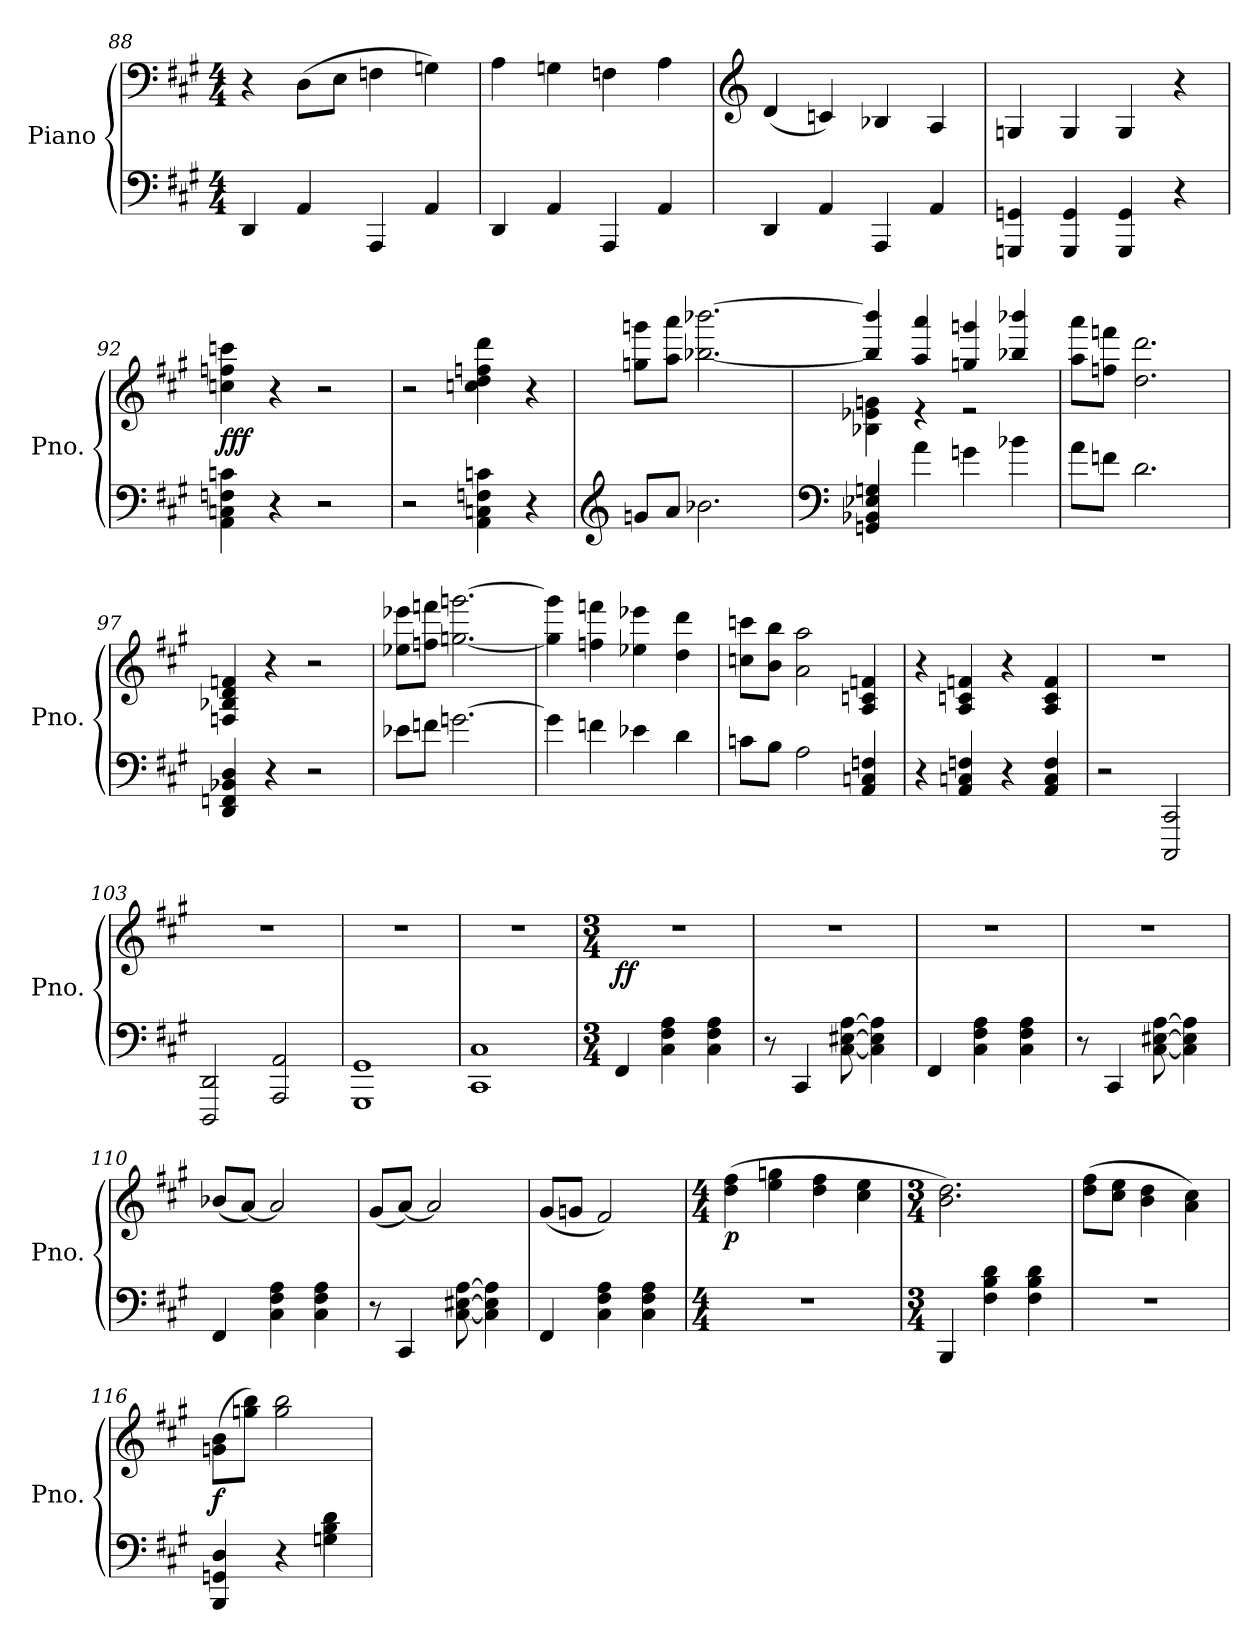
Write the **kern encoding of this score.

**kern	**kern	**dynam
*part1	*part1	*part1
*staff2	*staff1	*staff1/2
*I"Piano	*	*
*I'Pno.	*	*
*clefF4	*clefF4	*
*k[f#c#g#]	*k[f#c#g#]	*
*M4/4	*M4/4	*
=88	=88	=88
4DD/	4r	.
4AA/	(8D\L	.
.	8E\J	.
4AAA/	4Fn\	.
4AA/	4Gn\)	.
=89	=89	=89
4DD/	4A\	.
4AA/	4Gn\	.
4AAA/	4Fn\	.
4AA/	4A\	.
=90	=90	=90
*	*clefG2	*
4DD/	(4d/	.
4AA/	4cn/)	.
4AAA/	4B-X/	.
4AA/	4A/	.
=91	=91	=91
4GGGn/ 4GGn/	4Gn/	.
4GGG/ 4GG/	4G/	.
4GGG/ 4GG/	4G/	.
4r	4r	.
=92	=92	=92
!	!	!LO:DY:b
4AA\ 4Cn\ 4Fn\ 4cn\	4ccn\ 4ffn\ 4cccn\	fff
4r	4r	.
2r	2r	.
=93	=93	=93
2r	2r	.
4AA\ 4Cn\ 4Fn\ 4cn\	4ccn\ 4dd\ 4ffn\ 4ddd\	.
4r	4r	.
!!LO:LB:g=z
=94	=94	=94
*clefG2	*	*
8gn/L	8ggn\ 8gggn\L	.
8a/J	8aa\ 8aaa\J	.
2.b-X\	[2.bb-X\ [2.bbb-X\	.
=95	=95	=95
*clefF4	*	*
*	*^	*
4GGn/ 4BB-X/ 4E-X/ 4Gn/	4bb-/] 4bbb-/]	4B-X\ 4e-X\ 4gn\	.
4a\	4aa/ 4aaa/	4r	.
4gn\	4ggn/ 4gggn/	2r	.
4b-X\	4bb-X/ 4bbb-X/	.	.
*	*v	*v	*
=96	=96	=96
8a\L	8aa\ 8aaa\L	.
8fn\J	8ffn\ 8fffn\J	.
2.d\	2.dd\ 2.ddd\	.
=97	=97	=97
4DD/ 4FFn/ 4BB-X/ 4D/	4Fn/ 4B-X/ 4d/ 4fn/	.
4r	4r	.
2r	2r	.
=98	=98	=98
8e-X\L	8ee-X\ 8eee-X\L	.
8fn\J	8ffn\ 8fffn\J	.
[2.gn\	[2.ggn\ [2.gggn\	.
=99	=99	=99
4g\]	4gg\] 4ggg\]	.
4fn\	4ffn\ 4fffn\	.
4e-X\	4ee-X\ 4eee-X\	.
4d\	4dd\ 4ddd\	.
!!LO:LB:g=z
=100	=100	=100
8cn\L	8ccn\ 8cccn\L	.
8B\J	8b\ 8bb\J	.
2A\	2a\ 2aa\	.
4AA/ 4Cn/ 4Fn/	4A/ 4cn/ 4fn/	.
=101	=101	=101
4r	4r	.
4AA/ 4Cn/ 4Fn/	4A/ 4cn/ 4fn/	.
4r	4r	.
4AA/ 4C/ 4F/	4A/ 4c/ 4f/	.
=102	=102	=102
2r	1r	.
2CCC#/ 2CC#/	.	.
=103	=103	=103
2DDD/ 2DD/	1r	.
2AAA/ 2AA/	.	.
=104	=104	=104
1GGG# 1GG#	1r	.
=105	=105	=105
1CC# 1C#	1r	.
=106	=106	=106
*M3/4	*M3/4	*
*	*MM90	*
!	!	!LO:DY:b
4FF#/	2.r	ff
4C#\ 4F#\ 4A\	.	.
4C#\ 4F#\ 4A\	.	.
=107	=107	=107
8r	2.r	.
4CC#/	.	.
[8C#\ [8E#X\ [8A\	.	.
4C#\] 4E#\] 4A\]	.	.
=108	=108	=108
4FF#/	2.r	.
4C#\ 4F#\ 4A\	.	.
4C#\ 4F#\ 4A\	.	.
!!LO:PB:g=z
=109	=109	=109
8r	2.r	.
4CC#/	.	.
[8C#\ [8E#X\ [8A\	.	.
4C#\] 4E#\] 4A\]	.	.
=110	=110	=110
4FF#/	(8b-X/L	.
.	[8a/J)	.
4C#\ 4F#\ 4A\	2a/]	.
4C#\ 4F#\ 4A\	.	.
=111	=111	=111
8r	(8g#/L	.
4CC#/	[8a/J)	.
.	2a/]	.
[8C#\ [8E#X\ [8A\	.	.
4C#\] 4E#\] 4A\]	.	.
=112	=112	=112
4FF#/	(8g#/L	.
.	8gn/J	.
4C#\ 4F#\ 4A\	2f#/)	.
4C#\ 4F#\ 4A\	.	.
=113	=113	=113
*M4/4	*M4/4	*
!	!	!LO:DY:b
1r	(4dd\ 4ff#\	p
.	4ee\ 4ggn\	.
.	4dd\ 4ff#\	.
.	4cc#\ 4ee\	.
=114	=114	=114
*M3/4	*M3/4	*
4BBB/	2.b\ 2.dd\)	.
4F#\ 4B\ 4d\	.	.
4F#\ 4B\ 4d\	.	.
=115	=115	=115
2.r	(8dd\ 8ff#\L	.
.	8cc#\ 8ee\J	.
.	4b\ 4dd\	.
.	4a\ 4cc#\)	.
!!LO:LB:g=z
=116	=116	=116
!	!	!LO:DY:a=2
4BBB/ 4GGn/ 4D/	(8gn\ 8b\L	f
.	8ggn\ 8bb\J)	.
4r	2gg\ 2bb\	.
4Gn\ 4B\ 4d\	.	.
=	=	=
*-	*-	*-
